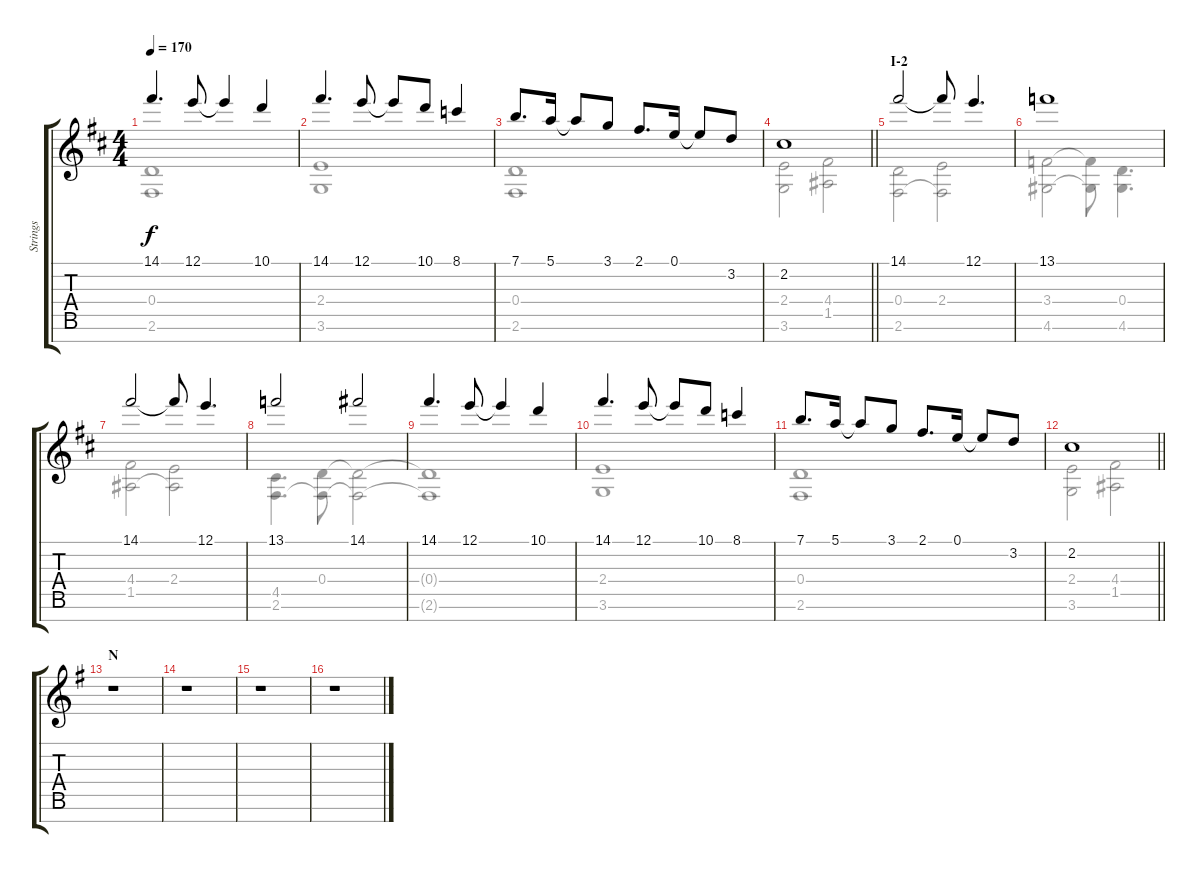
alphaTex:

\track ("Strings" "Strings") {instrument stringensemble1}
\staff {score tabs}
\tuning (E5 B4 G4 D4 A3 E3 B2) {hide}
\voice
\ts (4 4)
\tempo 170
\clef g2
\ks d
14.1.4{d dy f} 12.1.8 12.1{t}.4 10.1.4 |
14.1.4{d} 12.1.8 12.1{t}.8 10.1.8 8.1.4 |
7.1.8{d} 5.1.16 5.1{t}.8 3.1.8 2.1.8{d} 0.1.16 0.1{t}.8 3.2.8 |
\barLineRight lightlight
2.2.1 |
\section ("" "I-2")
14.1.2 14.1{t}.8 12.1.4{d} |
13.1.1 |
14.1.2 14.1{t}.8 12.1.4{d} |
13.1.2 14.1.2 |
14.1.4{d} 12.1.8 12.1{t}.4 10.1.4 |
14.1.4{d} 12.1.8 12.1{t}.8 10.1.8 8.1.4 |
7.1.8{d} 5.1.16 5.1{t}.8 3.1.8 2.1.8{d} 0.1.16 0.1{t}.8 3.2.8 |
\barLineRight lightlight
2.2.1 |
\section ("" "N")
\ks g
r.1 |
r.1 |
r.1 |
r.1
\voice
\clef g2
\ottava regular
\simile none
\ks d
(0.4{t} 2.6{t}).1{dy f} |
(2.4 3.6).1 |
(0.4 2.6).1 |
\barLineRight lightlight
(2.4 3.6).2 (4.4 1.5).2 |
(0.4 2.6).2 (2.4 2.6{t}).2 |
(3.4 4.6).2 (3.4{t} 4.6{t}).8 (0.4 4.6).4{d} |
(4.4 1.5).2 (2.4 1.5{t}).2 |
(4.5 2.6).4{d} (0.4 2.6{t}).8 (0.4{t} 2.6{t}).2 |
(0.4{t} 2.6{t}).1 |
(2.4 3.6).1 |
(0.4 2.6).1 |
\barLineRight lightlight
(2.4 3.6).2 (4.4 1.5).2 |
\ks g
|
|
|
